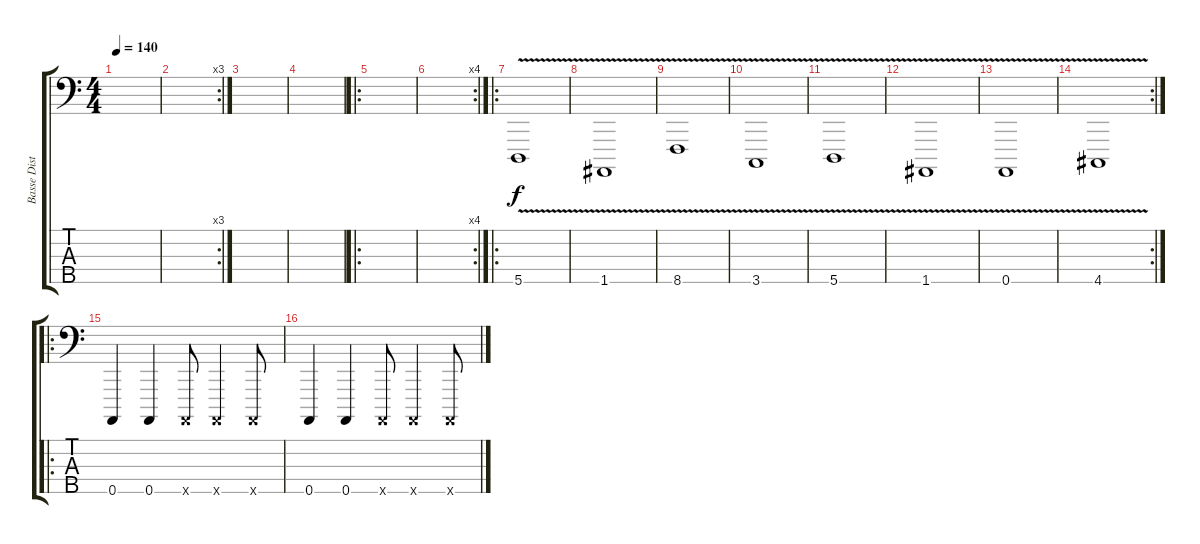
\track ("Basse Disto" "Basse Dist") {instrument lead8bassandlead}
\staff {score tabs}
\tuning (F2 C2 G1 D1 A0) {hide}
\ts (4 4)
\tempo 140
\clef f4
\ks c
|
\rc 3
|
|
|
\ro
|
\rc 4
|
\ro
5.5{v}.1 |
1.5{v}.1 |
8.5{v}.1 |
3.5{v}.1 |
5.5{v}.1 |
1.5{v}.1 |
0.5{v}.1 |
\rc 2
4.5{v}.1 |
\ro
0.5.4 0.5.4 0.5{x}.8 0.5{x}.4 0.5{x}.8 |
0.5.4 0.5.4 0.5{x}.8 0.5{x}.4 0.5{x}.8
